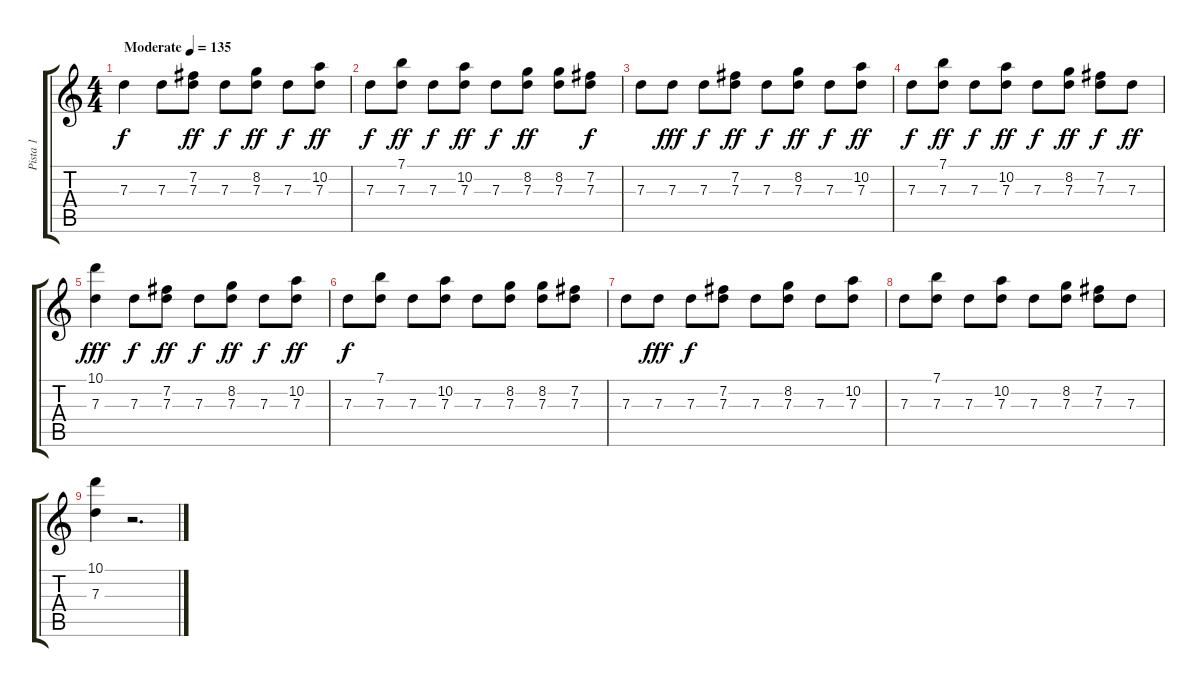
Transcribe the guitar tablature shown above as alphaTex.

\track ("Pista 1" "Pista 1") {instrument distortionguitar}
\staff {score tabs}
\tuning (E4 B3 G3 D3 A2 E2) {hide}
\ts (4 4)
\tempo (135 "Moderate")
\clef g2
\ks c
7.3.4{dy f instrument distortionguitar} 7.3.8 (7.2 7.3).8{dy ff} 7.3.8{dy f} (8.2 7.3).8{dy ff} 7.3.8{dy f} (10.2 7.3).8{dy ff} |
7.3.8{dy f} (7.1 7.3).8{dy ff} 7.3.8{dy f} (10.2 7.3).8{dy ff} 7.3.8{dy f} (8.2 7.3).8{dy ff} (8.2 7.3).8 (7.2 7.3).8{dy f} |
7.3.8 7.3.8{dy fff} 7.3.8{dy f} (7.2 7.3).8{dy ff} 7.3.8{dy f} (8.2 7.3).8{dy ff} 7.3.8{dy f} (10.2 7.3).8{dy ff} |
7.3.8{dy f} (7.1 7.3).8{dy ff} 7.3.8{dy f} (10.2 7.3).8{dy ff} 7.3.8{dy f} (8.2 7.3).8{dy ff} (7.2 7.3).8{dy f} 7.3.8{dy ff} |
(10.1 7.3).4{dy fff} 7.3.8{dy f} (7.2 7.3).8{dy ff} 7.3.8{dy f} (8.2 7.3).8{dy ff} 7.3.8{dy f} (10.2 7.3).8{dy ff} |
7.3.8{dy f} (7.1 7.3).8 7.3.8 (10.2 7.3).8 7.3.8 (8.2 7.3).8 (8.2 7.3).8 (7.2 7.3).8 |
7.3.8 7.3.8{dy fff} 7.3.8{dy f} (7.2 7.3).8 7.3.8 (8.2 7.3).8 7.3.8 (10.2 7.3).8 |
7.3.8 (7.1 7.3).8 7.3.8 (10.2 7.3).8 7.3.8 (8.2 7.3).8 (7.2 7.3).8 7.3.8 |
(10.1 7.3).4 r.2{d}
